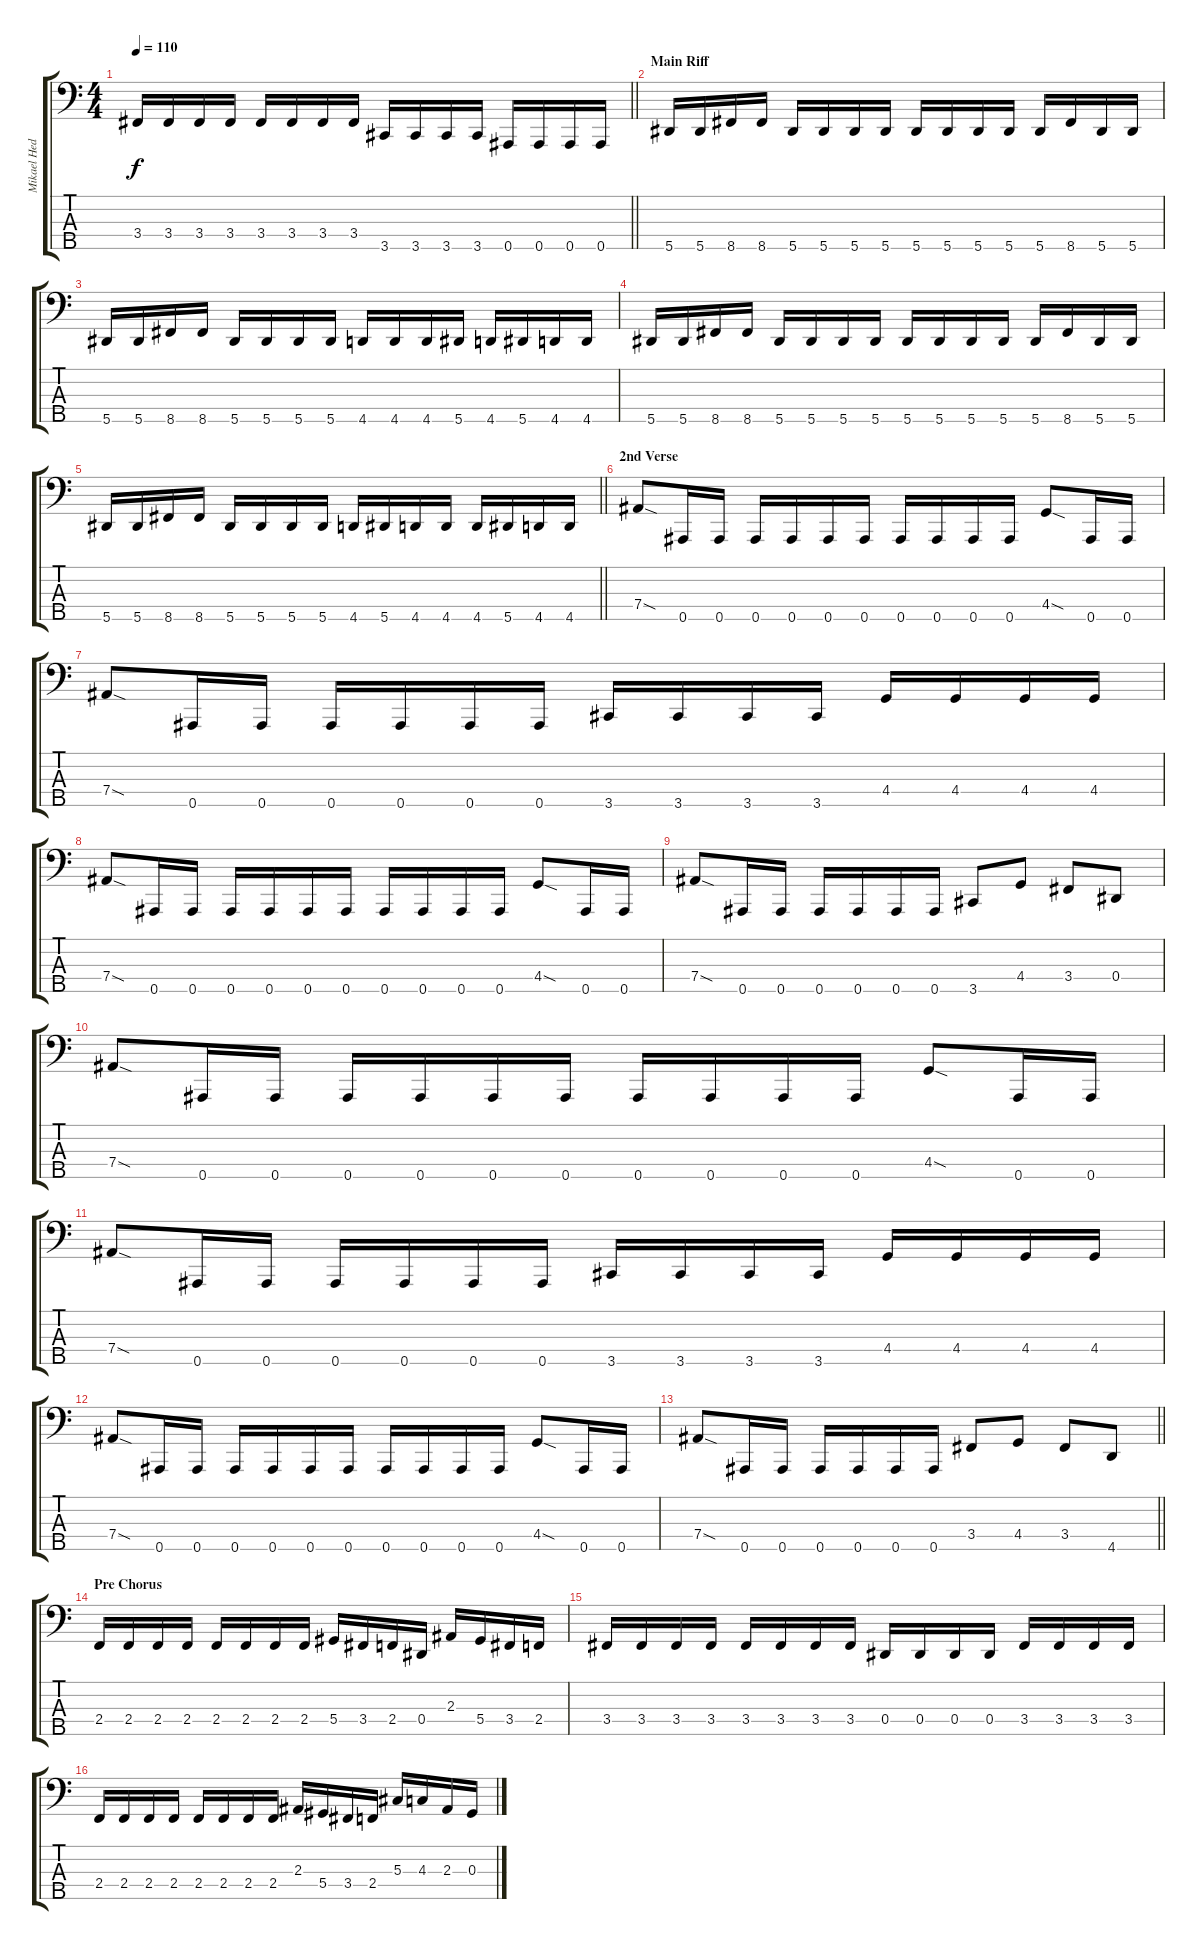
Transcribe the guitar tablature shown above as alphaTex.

\track ("Mikael Hedlund" "Mikael Hed") {instrument electricbasspick}
\staff {score tabs}
\tuning (Gb2 Db2 Ab1 Eb1 Bb0) {hide}
\ts (4 4)
\tempo 110
\clef f4
\barLineRight lightlight
\ks c
3.4.16{dy f} 3.4.16 3.4.16 3.4.16 3.4.16 3.4.16 3.4.16 3.4.16 3.5.16 3.5.16 3.5.16 3.5.16 0.5.16 0.5.16 0.5.16 0.5.16 |
\section ("" "Main Riff")
5.5.16 5.5.16 8.5.16 8.5.16 5.5.16 5.5.16 5.5.16 5.5.16 5.5.16 5.5.16 5.5.16 5.5.16 5.5.16 8.5.16 5.5.16 5.5.16 |
5.5.16 5.5.16 8.5.16 8.5.16 5.5.16 5.5.16 5.5.16 5.5.16 4.5.16 4.5.16 4.5.16 5.5.16 4.5.16 5.5.16 4.5.16 4.5.16 |
5.5.16 5.5.16 8.5.16 8.5.16 5.5.16 5.5.16 5.5.16 5.5.16 5.5.16 5.5.16 5.5.16 5.5.16 5.5.16 8.5.16 5.5.16 5.5.16 |
\barLineRight lightlight
5.5.16 5.5.16 8.5.16 8.5.16 5.5.16 5.5.16 5.5.16 5.5.16 4.5.16 5.5.16 4.5.16 4.5.16 4.5.16 5.5.16 4.5.16 4.5.16 |
\section ("" "2nd Verse")
7.4{sod}.8 0.5.16 0.5.16 0.5.16 0.5.16 0.5.16 0.5.16 0.5.16 0.5.16 0.5.16 0.5.16 4.4{sod}.8 0.5.16 0.5.16 |
7.4{sod}.8 0.5.16 0.5.16 0.5.16 0.5.16 0.5.16 0.5.16 3.5.16 3.5.16 3.5.16 3.5.16 4.4.16 4.4.16 4.4.16 4.4.16 |
7.4{sod}.8 0.5.16 0.5.16 0.5.16 0.5.16 0.5.16 0.5.16 0.5.16 0.5.16 0.5.16 0.5.16 4.4{sod}.8 0.5.16 0.5.16 |
7.4{sod}.8 0.5.16 0.5.16 0.5.16 0.5.16 0.5.16 0.5.16 3.5.8 4.4.8 3.4.8 0.4.8 |
7.4{sod}.8 0.5.16 0.5.16 0.5.16 0.5.16 0.5.16 0.5.16 0.5.16 0.5.16 0.5.16 0.5.16 4.4{sod}.8 0.5.16 0.5.16 |
7.4{sod}.8 0.5.16 0.5.16 0.5.16 0.5.16 0.5.16 0.5.16 3.5.16 3.5.16 3.5.16 3.5.16 4.4.16 4.4.16 4.4.16 4.4.16 |
7.4{sod}.8 0.5.16 0.5.16 0.5.16 0.5.16 0.5.16 0.5.16 0.5.16 0.5.16 0.5.16 0.5.16 4.4{sod}.8 0.5.16 0.5.16 |
\barLineRight lightlight
7.4{sod}.8 0.5.16 0.5.16 0.5.16 0.5.16 0.5.16 0.5.16 3.4.8 4.4.8 3.4.8 4.5.8 |
\section ("" "Pre Chorus")
2.4.16 2.4.16 2.4.16 2.4.16 2.4.16 2.4.16 2.4.16 2.4.16 5.4.16 3.4.16 2.4.16 0.4.16 2.3.16 5.4.16 3.4.16 2.4.16 |
3.4.16 3.4.16 3.4.16 3.4.16 3.4.16 3.4.16 3.4.16 3.4.16 0.4.16 0.4.16 0.4.16 0.4.16 3.4.16 3.4.16 3.4.16 3.4.16 |
2.4.16 2.4.16 2.4.16 2.4.16 2.4.16 2.4.16 2.4.16 2.4.16 2.3.16 5.4.16 3.4.16 2.4.16 5.3.16 4.3.16 2.3.16 0.3.16
